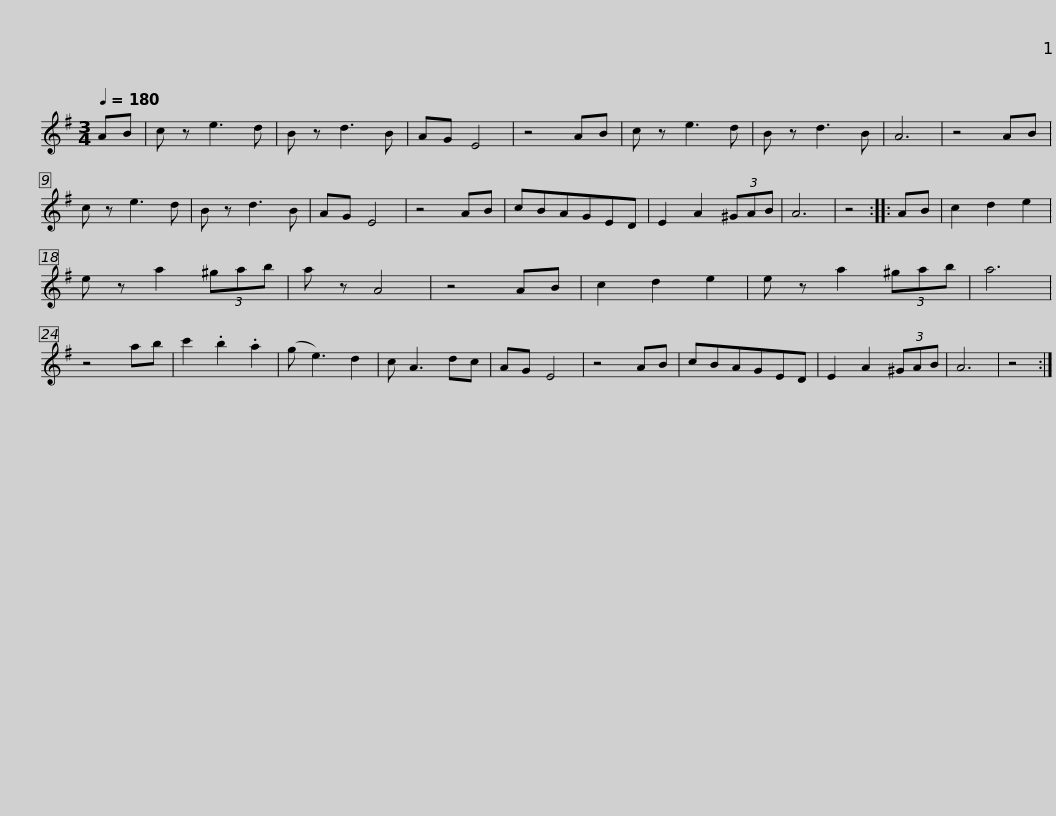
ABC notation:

X:1
L:1/8
Q:1/4=180
M:3/4
I:linebreak $
K:none
V:1 treble transpose="8 "
V:1
[K:G] AB | c z e3 d | B z d3 B | AG E4 | z4 AB | %5
 c z e3 d | B z d3 B | A6 | z4 AB | c z e3 d | %10
 B z d3 B |$ AG E4 | z4 AB | cBAGED | E2 A2 (3^GAB | %15
 A6 | z4 :: AB | c2 d2 e2 | e z a2 (3^gab | %20
 a z A4 | z4 AB |$ c2 d2 e2 | e z a2 (3^gab | a6 | %25
 z4 ab | c'2 .b2 .a2 | (g e3) d2 | c A3 dc | AG E4 | %30
 z4 AB | cBAGED |$ E2 A2 (3^GAB | A6 | z4 :| %35
